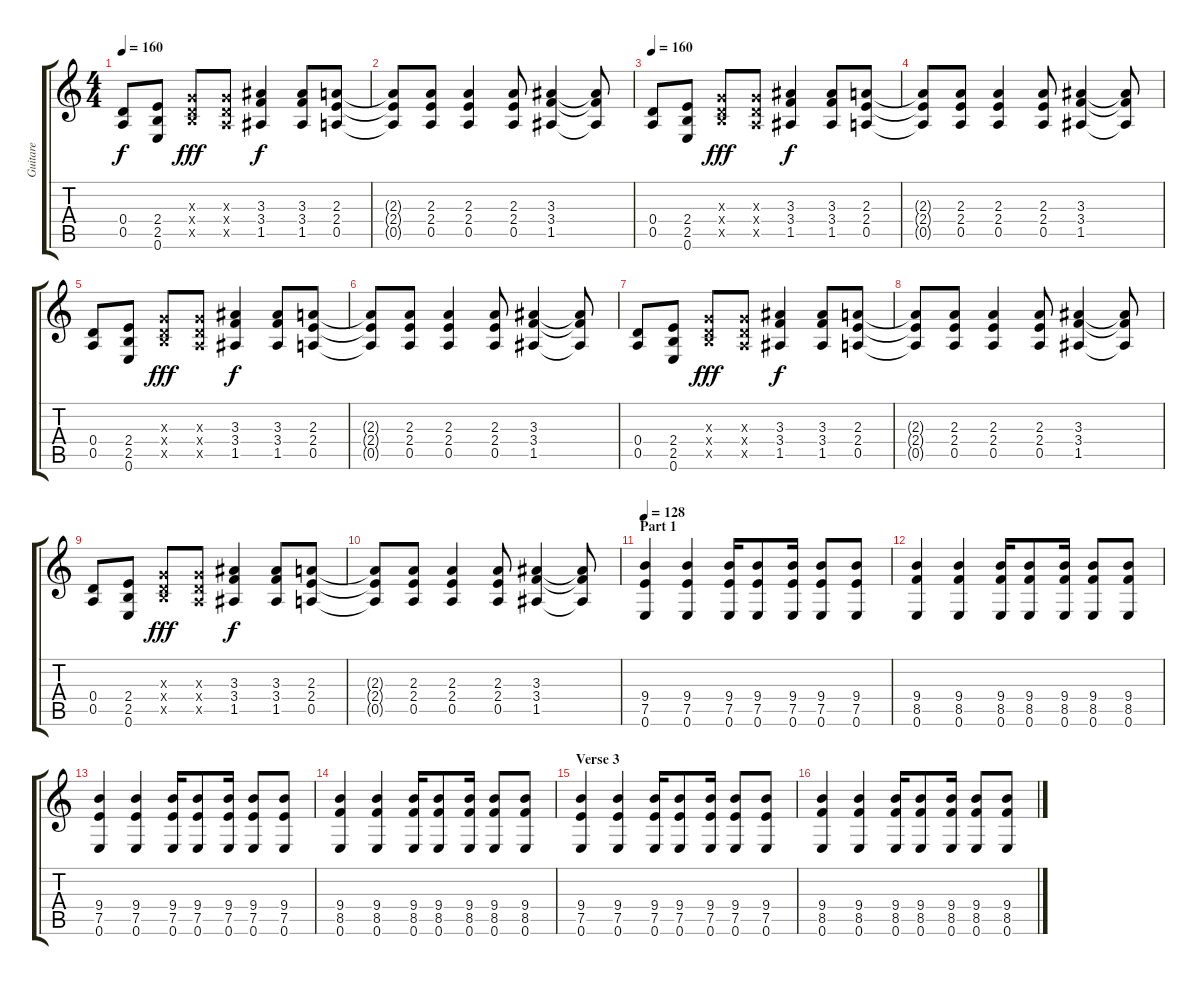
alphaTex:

\track ("Guitare" "Guitare") {instrument overdrivenguitar}
\staff {score tabs}
\tuning (E4 B3 G3 D3 A2 E2) {hide}
\ts (4 4)
\tempo 160
\clef g2
\ks c
(0.4 0.5).8{dy f} (2.4 2.5 0.6).8 (0.3{x} 0.4{x} 2.5{x}).8{dy fff} (0.3{x} 0.4{x} 0.5{x}).8 (3.3 3.4 1.5).4{dy f} (3.3 3.4 1.5).8 (2.3 2.4 0.5).8 |
(2.3{t} 2.4{t} 0.5{t}).8 (2.3 2.4 0.5).8 (2.3 2.4 0.5).4 (2.3 2.4 0.5).8 (3.3 3.4 1.5).4 (3.3{t} 3.4{t} 1.5{t}).8 |
\tempo 160
(0.4 0.5).8 (2.4 2.5 0.6).8 (0.3{x} 0.4{x} 2.5{x}).8{dy fff} (0.3{x} 0.4{x} 0.5{x}).8 (3.3 3.4 1.5).4{dy f} (3.3 3.4 1.5).8 (2.3 2.4 0.5).8 |
(2.3{t} 2.4{t} 0.5{t}).8 (2.3 2.4 0.5).8 (2.3 2.4 0.5).4 (2.3 2.4 0.5).8 (3.3 3.4 1.5).4 (3.3{t} 3.4{t} 1.5{t}).8 |
(0.4 0.5).8 (2.4 2.5 0.6).8 (0.3{x} 0.4{x} 2.5{x}).8{dy fff} (0.3{x} 0.4{x} 0.5{x}).8 (3.3 3.4 1.5).4{dy f} (3.3 3.4 1.5).8 (2.3 2.4 0.5).8 |
(2.3{t} 2.4{t} 0.5{t}).8 (2.3 2.4 0.5).8 (2.3 2.4 0.5).4 (2.3 2.4 0.5).8 (3.3 3.4 1.5).4 (3.3{t} 3.4{t} 1.5{t}).8 |
(0.4 0.5).8 (2.4 2.5 0.6).8 (0.3{x} 0.4{x} 2.5{x}).8{dy fff} (0.3{x} 0.4{x} 0.5{x}).8 (3.3 3.4 1.5).4{dy f} (3.3 3.4 1.5).8 (2.3 2.4 0.5).8 |
(2.3{t} 2.4{t} 0.5{t}).8 (2.3 2.4 0.5).8 (2.3 2.4 0.5).4 (2.3 2.4 0.5).8 (3.3 3.4 1.5).4 (3.3{t} 3.4{t} 1.5{t}).8 |
(0.4 0.5).8 (2.4 2.5 0.6).8 (0.3{x} 0.4{x} 2.5{x}).8{dy fff} (0.3{x} 0.4{x} 0.5{x}).8 (3.3 3.4 1.5).4{dy f} (3.3 3.4 1.5).8 (2.3 2.4 0.5).8 |
(2.3{t} 2.4{t} 0.5{t}).8 (2.3 2.4 0.5).8 (2.3 2.4 0.5).4 (2.3 2.4 0.5).8 (3.3 3.4 1.5).4 (3.3{t} 3.4{t} 1.5{t}).8 |
\section ("" "Part 1")
\tempo 128
(9.4 7.5 0.6).4 (9.4 7.5 0.6).4 (9.4 7.5 0.6).16 (9.4 7.5 0.6).8 (9.4 7.5 0.6).16 (9.4 7.5 0.6).8 (9.4 7.5 0.6).8 |
(9.4 8.5 0.6).4 (9.4 8.5 0.6).4 (9.4 8.5 0.6).16 (9.4 8.5 0.6).8 (9.4 8.5 0.6).16 (9.4 8.5 0.6).8 (9.4 8.5 0.6).8 |
(9.4 7.5 0.6).4 (9.4 7.5 0.6).4 (9.4 7.5 0.6).16 (9.4 7.5 0.6).8 (9.4 7.5 0.6).16 (9.4 7.5 0.6).8 (9.4 7.5 0.6).8 |
(9.4 8.5 0.6).4 (9.4 8.5 0.6).4 (9.4 8.5 0.6).16 (9.4 8.5 0.6).8 (9.4 8.5 0.6).16 (9.4 8.5 0.6).8 (9.4 8.5 0.6).8 |
\section ("" "Verse 3")
(9.4 7.5 0.6).4 (9.4 7.5 0.6).4 (9.4 7.5 0.6).16 (9.4 7.5 0.6).8 (9.4 7.5 0.6).16 (9.4 7.5 0.6).8 (9.4 7.5 0.6).8 |
(9.4 8.5 0.6).4 (9.4 8.5 0.6).4 (9.4 8.5 0.6).16 (9.4 8.5 0.6).8 (9.4 8.5 0.6).16 (9.4 8.5 0.6).8 (9.4 8.5 0.6).8
